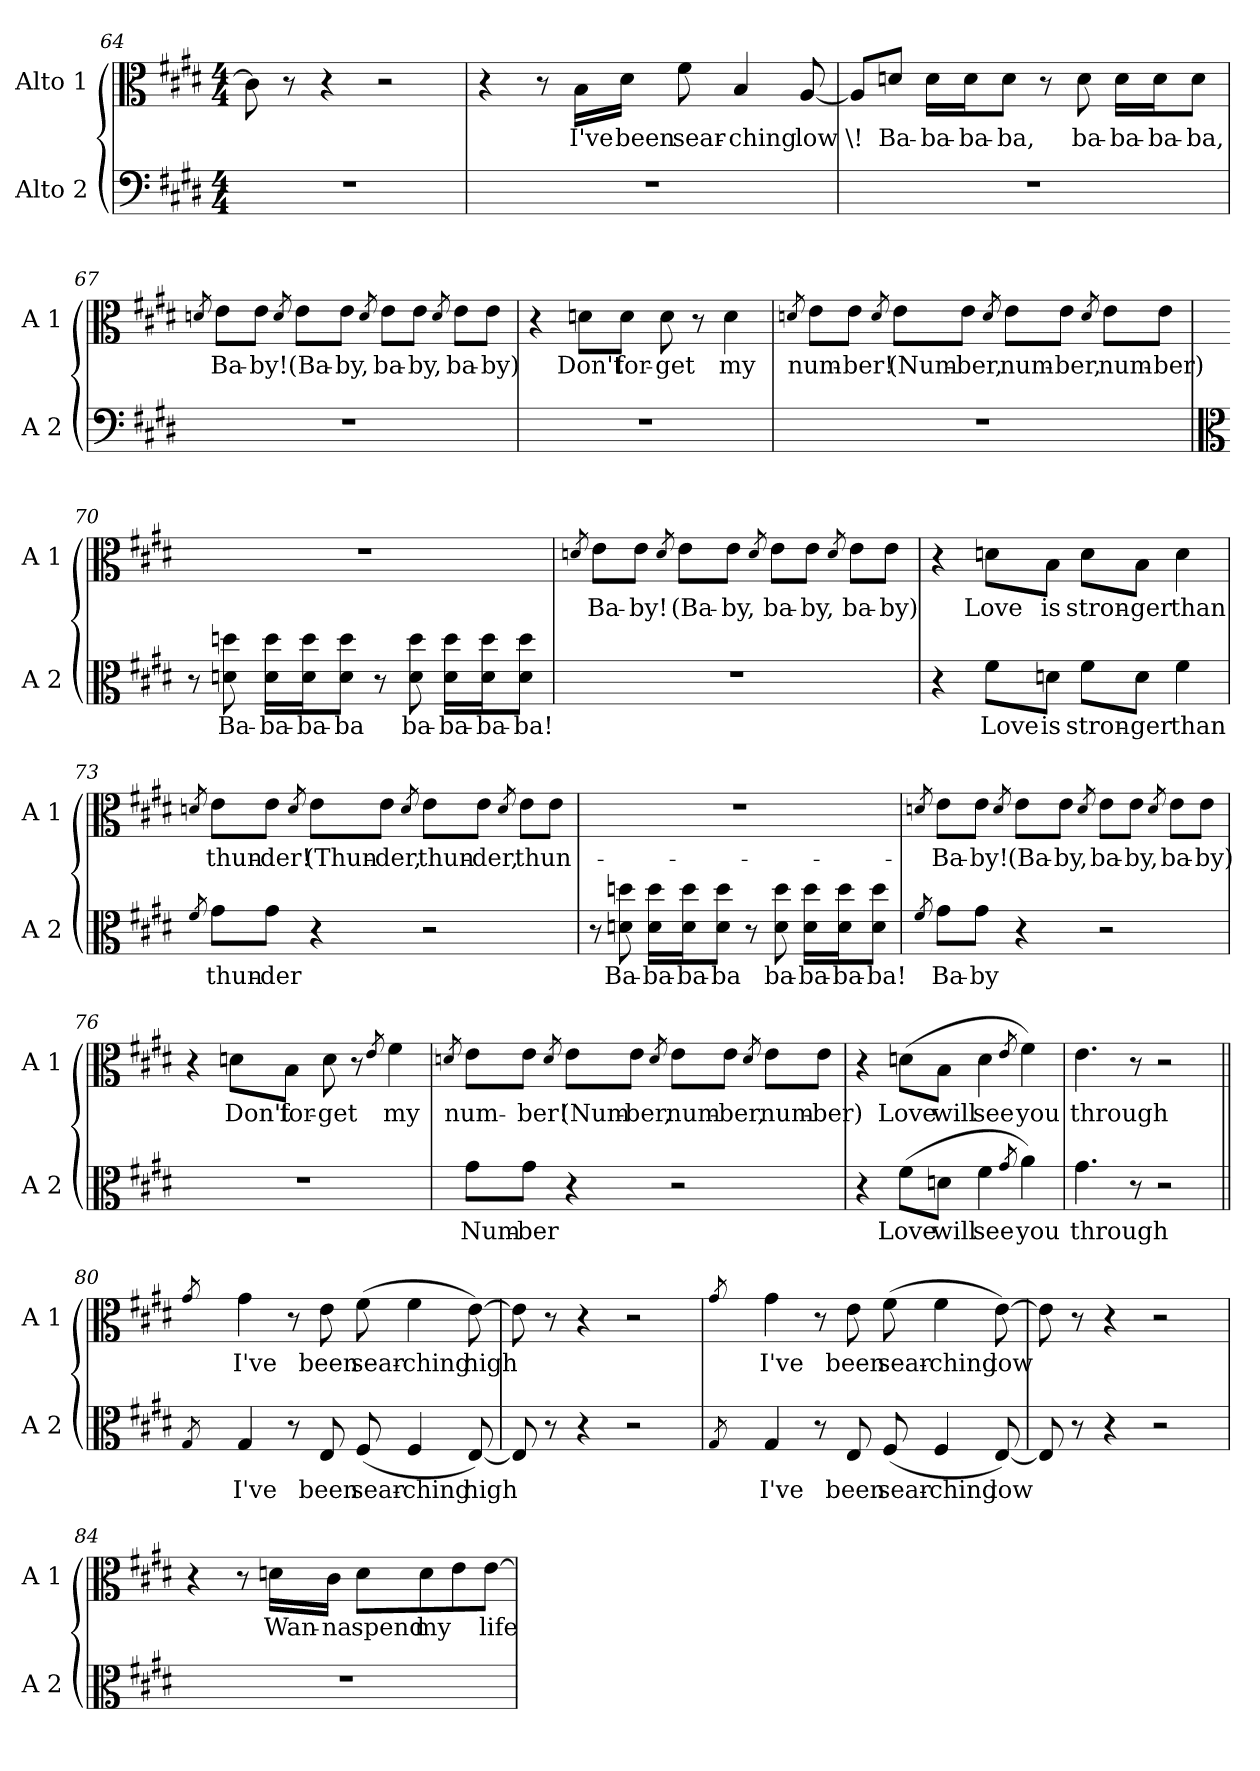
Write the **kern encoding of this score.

**kern	**text	**kern	**text
*part2	*part2	*part1	*part1
*staff2	*staff2	*staff1	*staff1
*I"Alto 2	*	*I"Alto 1	*
*I'A 2	*	*I'A 1	*
*clefF4	*	*clefC3	*
*k[f#c#g#d#]	*	*k[f#c#g#d#]	*
*E:	*	*E:	*
*M4/4	*	*M4/4	*
=64	=64	=64	=64
!	!	!LO:N:head=solid	!
1r	.	8c#\]	.
!	!	!	!LO:LY:b
.	.	8r	\!
.	.	4r	.
.	.	2r	.
=65	=65	=65	=65
1r	.	4r	.
.	.	8r	.
!	!	!LO:N:head=solid	!LO:LY:b
.	.	16B\LL	I've
!	!	!LO:N:head=solid	!LO:LY:b
.	.	16d#\JJ	been
!	!	!LO:N:head=solid	!LO:LY:b
.	.	8f#\	sear-
!	!	!LO:N:head=solid	!LO:LY:b
.	.	4B/	-ching
!	!	!LO:N:head=solid	!LO:LY:b
.	.	[8A/	low
=66	=66	=66	=66
!	!	!LO:N:head=solid	!LO:LY:b
1r	.	8A/L]	\!
!	!	!	!LO:LY:b
.	.	8dn/J	Ba-
!	!	!	!LO:LY:b
.	.	16d\LL	-ba-
!	!	!	!LO:LY:b
.	.	16d\J	-ba-
!	!	!	!LO:LY:b
.	.	8d\J	-ba,
.	.	8r	.
!	!	!	!LO:LY:b
.	.	8d\	ba-
!	!	!	!LO:LY:b
.	.	16d\LL	-ba-
!	!	!	!LO:LY:b
.	.	16d\J	-ba-
!	!	!	!LO:LY:b
.	.	8d\J	-ba,
!!LO:PB:g=z
=67	=67	=67	=67
.	.	8qdn/	.
!	!	!	!LO:LY:b
1r	.	8e\L	Ba-
!	!	!	!LO:LY:b
.	.	8e\J	-by!
.	.	8qd/	.
!	!	!	!LO:LY:b
.	.	8e\L	(Ba-
!	!	!	!LO:LY:b
.	.	8e\J	-by,
.	.	8qd/	.
!	!	!	!LO:LY:b
.	.	8e\L	ba-
!	!	!	!LO:LY:b
.	.	8e\J	-by,
.	.	8qd/	.
!	!	!	!LO:LY:b
.	.	8e\L	ba-
!	!	!	!LO:LY:b
.	.	8e\J	-by)
=68	=68	=68	=68
1r	.	4r	.
!	!	!	!LO:LY:b
.	.	8dn\L	Don't
!	!	!	!LO:LY:b
.	.	8d\J	for-
!	!	!	!LO:LY:b
.	.	8d\	-get
.	.	8r	.
!	!	!	!LO:LY:b
.	.	4d\	my
=69	=69	=69	=69
.	.	8qdn/	.
!	!	!	!LO:LY:b
1r	.	8e\L	num-
!	!	!	!LO:LY:b
.	.	8e\J	-ber!
.	.	8qd/	.
!	!	!	!LO:LY:b
.	.	8e\L	(Num-
!	!	!	!LO:LY:b
.	.	8e\J	-ber,
.	.	8qd/	.
!	!	!	!LO:LY:b
.	.	8e\L	num-
!	!	!	!LO:LY:b
.	.	8e\J	-ber,
.	.	8qd/	.
!	!	!	!LO:LY:b
.	.	8e\L	num-
!	!	!	!LO:LY:b
.	.	8e\J	-ber)
!!LO:LB:g=z
=70	=70	=70	=70
*clefC3	*	*	*
8r	.	1r	.
!	!LO:LY:b	!	!
8dn\ 8ddn\	Ba-	.	.
!	!LO:LY:b	!	!
16d\ 16dd\LL	-ba-	.	.
!	!LO:LY:b	!	!
16d\ 16dd\J	-ba-	.	.
!	!LO:LY:b	!	!
8d\ 8dd\J	-ba	.	.
!	!LO:LY:b	!	!
8r	,	.	.
!	!LO:LY:b	!	!
8d\ 8dd\	ba-	.	.
!	!LO:LY:b	!	!
16d\ 16dd\LL	-ba-	.	.
!	!LO:LY:b	!	!
16d\ 16dd\J	-ba-	.	.
!	!LO:LY:b	!	!
8d\ 8dd\J	-ba!	.	.
=71	=71	=71	=71
.	.	8qdn/	.
!	!	!	!LO:LY:b
1r	.	8e\L	Ba-
!	!	!	!LO:LY:b
.	.	8e\J	-by!
.	.	8qd/	.
!	!	!	!LO:LY:b
.	.	8e\L	(Ba-
!	!	!	!LO:LY:b
.	.	8e\J	-by,
.	.	8qd/	.
!	!	!	!LO:LY:b
.	.	8e\L	ba-
!	!	!	!LO:LY:b
.	.	8e\J	-by,
.	.	8qd/	.
!	!	!	!LO:LY:b
.	.	8e\L	ba-
!	!	!	!LO:LY:b
.	.	8e\J	-by)
=72	=72	=72	=72
4r	.	4r	.
!	!LO:LY:b	!	!LO:LY:b
8f#\L	Love	8dn\L	Love
!	!LO:LY:b	!	!LO:LY:b
8dn\J	is	8B\J	is
!	!LO:LY:b	!	!LO:LY:b
8f#\L	stron-	8d\L	stron-
!	!LO:LY:b	!	!LO:LY:b
8d\J	-ger	8B\J	-ger
!	!LO:LY:b	!	!LO:LY:b
4f#\	than	4d\	than
!!LO:LB:g=z
=73	=73	=73	=73
8qf#/	.	8qdn/	.
!	!LO:LY:b	!	!LO:LY:b
8g#\L	thun-	8e\L	thun-
!	!LO:LY:b	!	!LO:LY:b
8g#\J	-der	8e\J	-der!
.	.	8qd/	.
!	!LO:LY:b	!	!LO:LY:b
4r	\!	8e\L	(Thun-
!	!	!	!LO:LY:b
.	.	8e\J	-der,
.	.	8qd/	.
!	!	!	!LO:LY:b
2r	.	8e\L	thun-
!	!	!	!LO:LY:b
.	.	8e\J	-der,
.	.	8qd/	.
!	!	!	!LO:LY:b
.	.	8e\L	thun-
.	.	8e\J	.
=74	=74	=74	=74
8r	.	1r	.
!	!LO:LY:b	!	!
8dn\ 8ddn\	Ba-	.	.
!	!LO:LY:b	!	!
16d\ 16dd\LL	-ba-	.	.
!	!LO:LY:b	!	!
16d\ 16dd\J	-ba-	.	.
!	!LO:LY:b	!	!
8d\ 8dd\J	-ba	.	.
!	!LO:LY:b	!	!
8r	,	.	.
!	!LO:LY:b	!	!
8d\ 8dd\	ba-	.	.
!	!LO:LY:b	!	!
16d\ 16dd\LL	-ba-	.	.
!	!LO:LY:b	!	!
16d\ 16dd\J	-ba-	.	.
!	!LO:LY:b	!	!
8d\ 8dd\J	-ba!	.	.
=75	=75	=75	=75
8qf#/	.	8qdn/	.
!	!LO:LY:b	!	!LO:LY:b
8g#\L	Ba-	8e\L	Ba-
!	!LO:LY:b	!	!LO:LY:b
8g#\J	-by	8e\J	-by!
.	.	8qd/	.
!	!LO:LY:b	!	!LO:LY:b
4r	\!	8e\L	(Ba-
!	!	!	!LO:LY:b
.	.	8e\J	-by,
.	.	8qd/	.
!	!	!	!LO:LY:b
2r	.	8e\L	ba-
!	!	!	!LO:LY:b
.	.	8e\J	-by,
.	.	8qd/	.
!	!	!	!LO:LY:b
.	.	8e\L	ba-
!	!	!	!LO:LY:b
.	.	8e\J	-by)
!!LO:LB:g=z
=76	=76	=76	=76
1r	.	4r	.
!	!	!	!LO:LY:b
.	.	8dn\L	Don't
!	!	!	!LO:LY:b
.	.	8B\J	for-
!	!	!	!LO:LY:b
.	.	8d\	-get
.	.	8r	.
.	.	8qe/	.
!	!	!	!LO:LY:b
.	.	4f#\	my
=77	=77	=77	=77
.	.	8qdn/	.
!	!LO:LY:b	!	!LO:LY:b
8g#\L	Num-	8e\L	num-
!	!LO:LY:b	!	!LO:LY:b
8g#\J	-ber	8e\J	-ber!
.	.	8qd/	.
!	!LO:LY:b	!	!LO:LY:b
4r	\!	8e\L	(Num-
!	!	!	!LO:LY:b
.	.	8e\J	-ber,
.	.	8qd/	.
!	!	!	!LO:LY:b
2r	.	8e\L	num-
!	!	!	!LO:LY:b
.	.	8e\J	-ber,
.	.	8qd/	.
!	!	!	!LO:LY:b
.	.	8e\L	num-
!	!	!	!LO:LY:b
.	.	8e\J	-ber)
=78	=78	=78	=78
4r	.	4r	.
!	!LO:LY:b	!	!LO:LY:b
(>8f#\L	Love	(>8dn\L	Love
!	!LO:LY:b	!	!LO:LY:b
8dn\J	will	8B\J	will
!	!LO:LY:b	!	!LO:LY:b
4f#\	see	4d\	see
8qg#/	.	8qe/	.
!	!LO:LY:b	!	!LO:LY:b
4a\)	you	4f#\)	you
=79	=79	=79	=79
!	!LO:LY:b	!	!LO:LY:b
4.g#\	through	4.e\	through
!	!LO:LY:b	!	!LO:LY:b
8r	\!	8r	\!
2r	.	2r	.
!!LO:LB:g=z
=80||	=80||	=80||	=80||
8qG#/	.	8qg#/	.
8qryy	.	8qryy	.
!	!LO:LY:b	!	!LO:LY:b
4G#/	I've	4g#\	I've
8r	.	8r	.
!	!LO:LY:b	!	!LO:LY:b
8E/	been	8e\	been
!	!LO:LY:b	!	!LO:LY:b
(<8F#/	sear-	(>8f#\	sear-
!	!LO:LY:b	!	!LO:LY:b
4F#/	-ching	4f#\	-ching
!	!LO:LY:b	!	!LO:LY:b
[8E/)	high	[8e\)	high
=81	=81	=81	=81
8E/]	.	8e\]	.
!	!LO:LY:b	!	!LO:LY:b
8r	.	8r	.
4r	.	4r	.
2r	.	2r	.
=82	=82	=82	=82
8qG#/	.	8qg#/	.
8qryy	.	8qryy	.
!	!LO:LY:b	!	!LO:LY:b
4G#/	I've	4g#\	I've
8r	.	8r	.
!	!LO:LY:b	!	!LO:LY:b
8E/	been	8e\	been
!	!LO:LY:b	!	!LO:LY:b
(<8F#/	sear-	(>8f#\	sear-
!	!LO:LY:b	!	!LO:LY:b
4F#/	-ching	4f#\	-ching
!	!LO:LY:b	!	!LO:LY:b
[8E/)	low	[8e\)	low
=83	=83	=83	=83
8E/]	.	8e\]	.
!	!LO:LY:b	!	!LO:LY:b
8r	.	8r	.
4r	.	4r	.
2r	.	2r	.
!!LO:PB:g=z
=84	=84	=84	=84
1r	.	4r	.
.	.	8r	.
!	!	!	!LO:LY:b
.	.	16dn\LL	Wan-
!	!	!	!LO:LY:b
.	.	16c#\JJ	-na
!	!	!	!LO:LY:b
.	.	8d\L	spend
!	!	!	!LO:LY:b
.	.	8d\	my
.	.	8e\	.
!	!	!	!LO:LY:b
.	.	[8e\J	life
=	=	=	=
*-	*-	*-	*-
